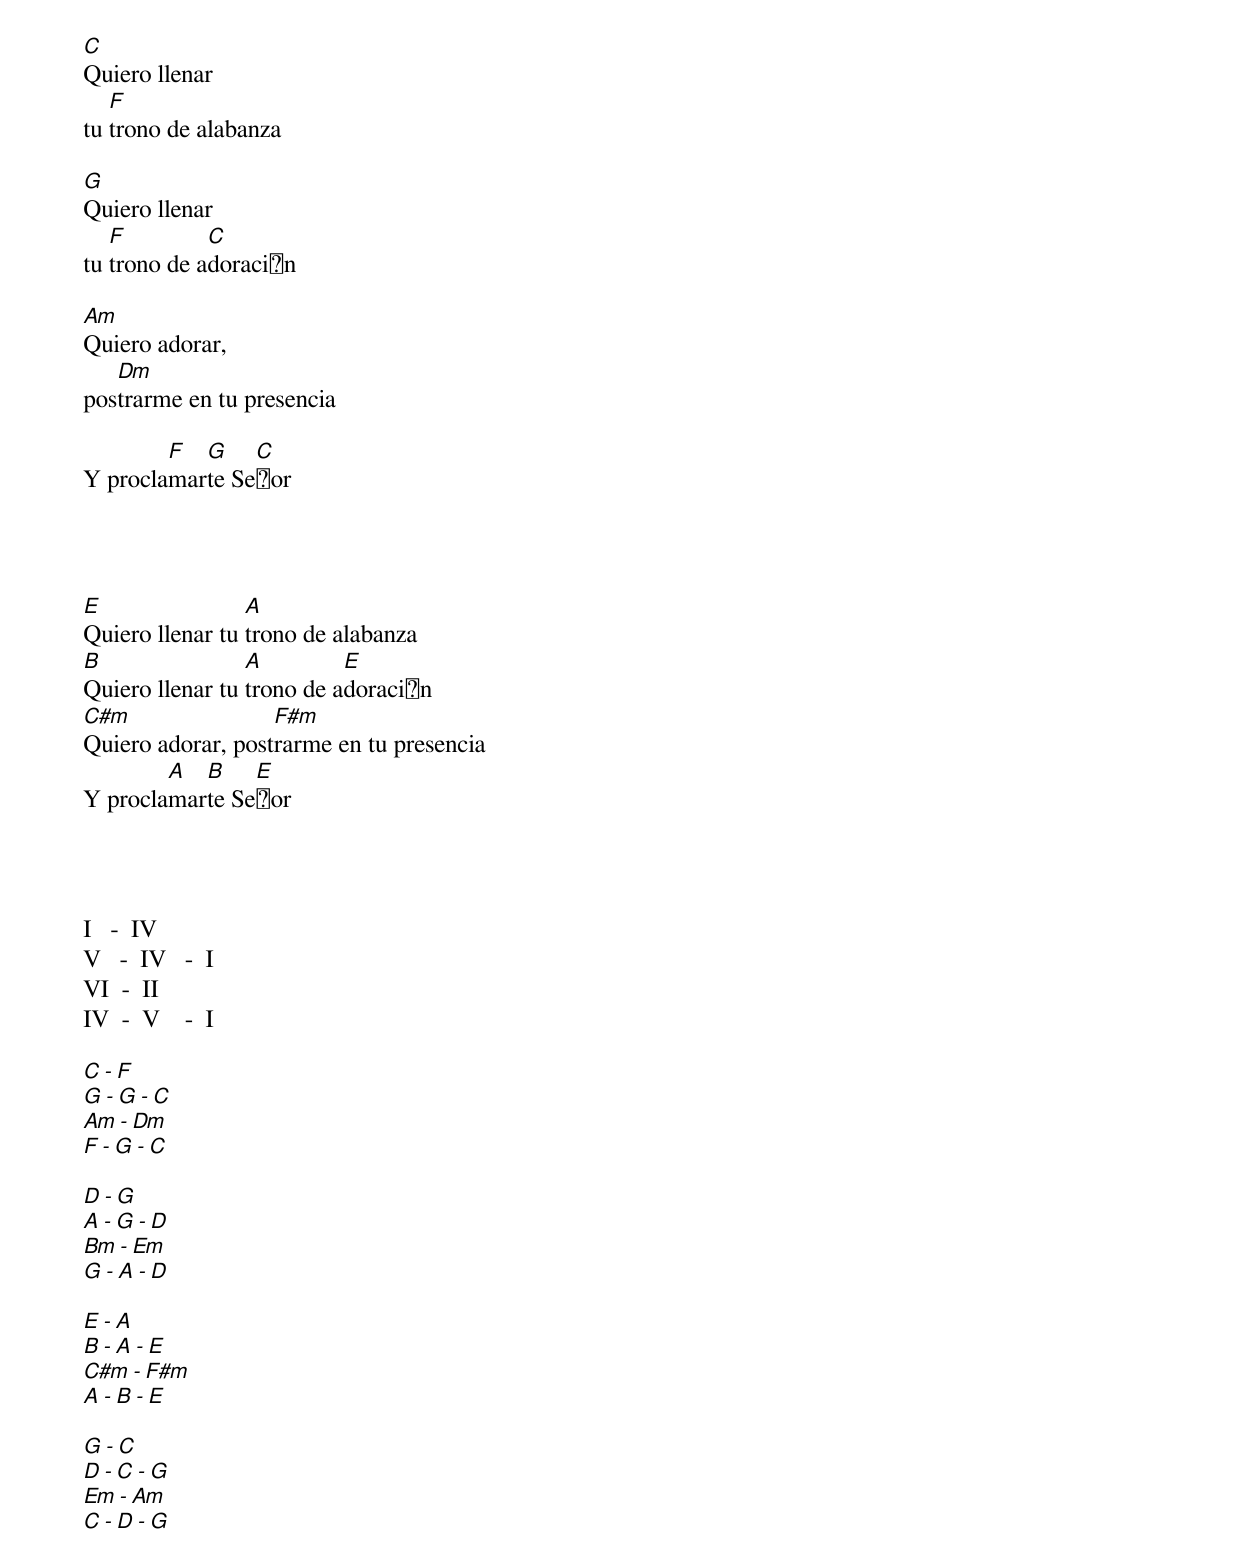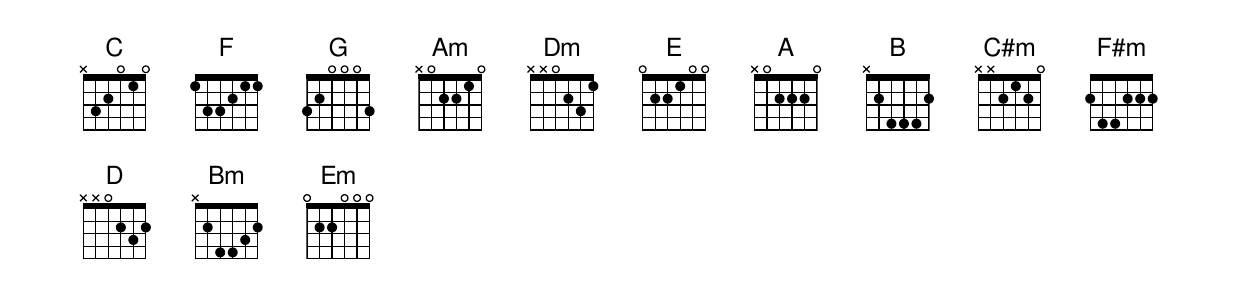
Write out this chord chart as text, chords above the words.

C
Quiero llenar
   F
tu trono de alabanza

G
Quiero llenar
   F         C
tu trono de adoraci칩n

Am
Quiero adorar,
   Dm
postrarme en tu presencia

        F  G    C
Y proclamarte Se침or




E                A
Quiero llenar tu trono de alabanza
B                A         E
Quiero llenar tu trono de adoraci칩n
C#m                F#m
Quiero adorar, postrarme en tu presencia
        A  B    E
Y proclamarte Se침or




I   -  IV
V   -  IV   -  I
VI  -  II
IV  -  V    -  I

C   -  F
G   -  G   -  C
Am  -  Dm
F   -  G   -  C

D   -  G
A   -  G   -  D
Bm  -  Em
G   -  A   -  D

E   -  A
B   -  A   -  E
C#m -  F#m
A   -  B   -  E

G   -  C
D   -  C   -  G
Em  -  Am
C   -  D   -  G
